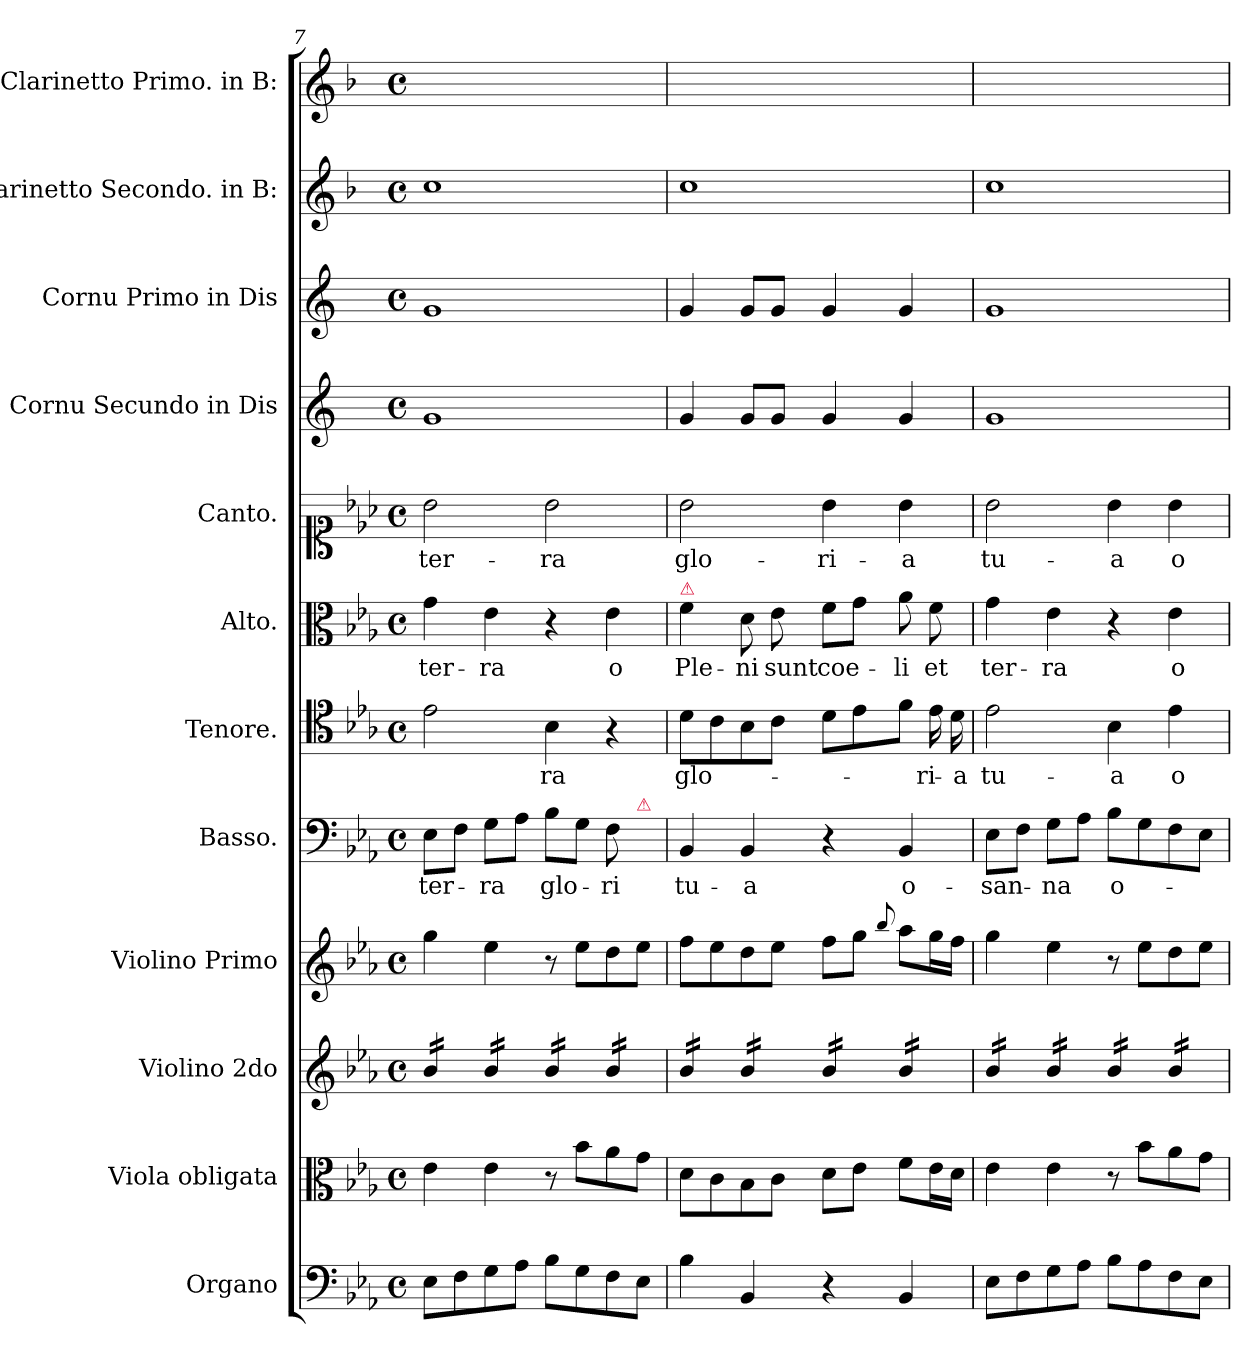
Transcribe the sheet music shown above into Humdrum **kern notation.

**kern	**kern	**kern	**kern	**kern	**text	**kern	**text	**kern	**text	**kern	**text	**kern	**kern	**kern	**kern
*part12	*part11	*part10	*part9	*part8	*part8	*part7	*part7	*part6	*part6	*part5	*part5	*part4	*part3	*part2	*part1
*staff12	*staff11	*staff10	*staff9	*staff8	*staff8	*staff7	*staff7	*staff6	*staff6	*staff5	*staff5	*staff4	*staff3	*staff2	*staff1
*I"Organo	*I"Viola obligata	*I"Violino 2do	*I"Violino Primo	*I"Basso.	*	*I"Tenore.	*	*I"Alto.	*	*I"Canto.	*	*I"Cornu Secundo in Dis	*I"Cornu Primo in Dis	*I"Clarinetto Secondo. in B:	*I"Clarinetto Primo. in B:
*I'Org.	*I'V-la	*	*I'V-no I	*I'B.	*	*I'T.	*	*I'A.	*	*I'C.	*	*I'C. II	*I'C. I	*I'Cl. II	*I'Cl. I
*clefF4	*clefC3	*clefG2	*clefG2	*clefF4	*	*clefC4	*	*clefC3	*	*clefC1	*	*clefG2	*clefG2	*clefG2	*clefG2
*	*	*	*	*	*	*	*	*	*	*	*	*ITrd5c9	*ITrd5c9	*ITrd1c2	*ITrd1c2
*k[b-e-a-]	*k[b-e-a-]	*k[b-e-a-]	*k[b-e-a-]	*k[b-e-a-]	*	*k[b-e-a-]	*	*k[b-e-a-]	*	*k[b-e-a-]	*	*k[b-e-a-]	*k[b-e-a-]	*k[b-e-a-]	*k[b-e-a-]
*E-:	*E-:	*E-:	*E-:	*E-:	*	*E-:	*	*E-:	*	*E-:	*	*E-:	*E-:	*E-:	*E-:
*M4/4	*M4/4	*M4/4	*M4/4	*M4/4	*	*M4/4	*	*M4/4	*	*M4/4	*	*M4/4	*M4/4	*M4/4	*M4/4
*met(c)	*met(c)	*met(c)	*met(c)	*met(c)	*	*met(c)	*	*met(c)	*	*met(c)	*	*met(c)	*met(c)	*met(c)	*met(c)
=7	=7	=7	=7	=7	=7	=7	=7	=7	=7	=7	=7	=7	=7	=7	=7
*	*	*tremolo	*	*	*	*	*	*	*	*	*	*	*	*	*
8E-\L	4e-\	16b-/LL	4gg\	8E-\L	ter-	2e-\	.	4g\	ter-	2b-\	ter-	1B-	1B-	1b-	1ryy
.	.	16b-/	.	.	.	.	.	.	.	.	.	.	.	.	.
8F\	.	16b-/	.	8F\J	.	.	.	.	.	.	.	.	.	.	.
.	.	16b-/JJ	.	.	.	.	.	.	.	.	.	.	.	.	.
8G\	4e-\	16b-/LL	4ee-\	8G\L	-ra	.	.	4e-\	-ra	.	.	.	.	.	.
.	.	16b-/	.	.	.	.	.	.	.	.	.	.	.	.	.
8A-\J	.	16b-/	.	8A-\J	.	.	.	.	.	.	.	.	.	.	.
.	.	16b-/JJ	.	.	.	.	.	.	.	.	.	.	.	.	.
8B-\L	8r	16b-/LL	8r	8B-\L	glo-	4B-\	-ra	4r	.	2b-\	-ra	.	.	.	.
.	.	16b-/	.	.	.	.	.	.	.	.	.	.	.	.	.
8G\	8b-\L	16b-/	8ee-\L	8G\J	.	.	.	.	.	.	.	.	.	.	.
.	.	16b-/JJ	.	.	.	.	.	.	.	.	.	.	.	.	.
8F\	8a-\	16b-/LL	8dd\	8F\	-ri	4r	.	4e-\	o	.	.	.	.	.	.
.	.	16b-/	.	.	.	.	.	.	.	.	.	.	.	.	.
!	!	!	!	!LO:TX:a:color=crimson:t=⚠	!	!	!	!	!	!	!	!	!	!	!
8E-\J	8g\J	16b-/	8ee-\J	8ryy	.	.	.	.	.	.	.	.	.	.	.
.	.	16b-/JJ	.	.	.	.	.	.	.	.	.	.	.	.	.
=8	=8	=8	=8	=8	=8	=8	=8	=8	=8	=8	=8	=8	=8	=8	=8
!	!	!	!	!	!	!	!	!LO:TX:a:color=crimson:t=⚠	!	!	!	!	!	!	!
4B-\	8d\L	16b-/LL	8ff\L	4BB-/	tu-	8d\L	glo-	4f\	Ple-	2b-\	glo-	4B-/	4B-/	1b-	1ryy
.	.	16b-/	.	.	.	.	.	.	.	.	.	.	.	.	.
.	8c\	16b-/	8ee-\	.	.	8c\	.	.	.	.	.	.	.	.	.
.	.	16b-/JJ	.	.	.	.	.	.	.	.	.	.	.	.	.
4BB-/	8B-\	16b-/LL	8dd\	4BB-/	-a	8B-\	.	8d\	-ni	.	.	8B-/L	8B-/L	.	.
.	.	16b-/	.	.	.	.	.	.	.	.	.	.	.	.	.
.	8c\J	16b-/	8ee-\J	.	.	8c\J	.	8e-\	sunt	.	.	8B-/J	8B-/J	.	.
.	.	16b-/JJ	.	.	.	.	.	.	.	.	.	.	.	.	.
4r	8d\L	16b-/LL	8ff\L	4r	.	8d\L	.	8f\L	coe-	4b-\	-ri-	4B-/	4B-/	.	.
.	.	16b-/	.	.	.	.	.	.	.	.	.	.	.	.	.
.	8e-\J	16b-/	8gg\J	.	.	8e-\	.	8g\J	.	.	.	.	.	.	.
.	.	16b-/JJ	.	.	.	.	.	.	.	.	.	.	.	.	.
.	.	.	8qqbb-/	.	.	.	.	.	.	.	.	.	.	.	.
4BB-/	8f\L	16b-/LL	8aa-\L	4BB-/	o-	8f\J	.	8a-\	-li	4b-\	-a	4B-/	4B-/	.	.
.	.	16b-/	.	.	.	.	.	.	.	.	.	.	.	.	.
.	16e-\L	16b-/	16gg\L	.	.	16e-\	-ri-	8f\	et	.	.	.	.	.	.
.	16d\JJ	16b-/JJ	16ff\JJ	.	.	16d\	-a	.	.	.	.	.	.	.	.
=9	=9	=9	=9	=9	=9	=9	=9	=9	=9	=9	=9	=9	=9	=9	=9
8E-\L	4e-\	16b-/LL	4gg\	8E-\L	-san-	2e-\	tu-	4g\	ter-	2b-\	tu-	1B-	1B-	1b-	1ryy
.	.	16b-/	.	.	.	.	.	.	.	.	.	.	.	.	.
8F\	.	16b-/	.	8F\J	.	.	.	.	.	.	.	.	.	.	.
.	.	16b-/JJ	.	.	.	.	.	.	.	.	.	.	.	.	.
8G\	4e-\	16b-/LL	4ee-\	8G\L	-na	.	.	4e-\	-ra	.	.	.	.	.	.
.	.	16b-/	.	.	.	.	.	.	.	.	.	.	.	.	.
8A-\J	.	16b-/	.	8A-\J	.	.	.	.	.	.	.	.	.	.	.
.	.	16b-/JJ	.	.	.	.	.	.	.	.	.	.	.	.	.
8B-\L	8r	16b-/LL	8r	8B-\L	o-	4B-\	-a	4r	.	4b-\	-a	.	.	.	.
.	.	16b-/	.	.	.	.	.	.	.	.	.	.	.	.	.
8A-\	8b-\L	16b-/	8ee-\L	8G\	.	.	.	.	.	.	.	.	.	.	.
.	.	16b-/JJ	.	.	.	.	.	.	.	.	.	.	.	.	.
8F\	8a-\	16b-/LL	8dd\	8F\	.	4e-\	o-	4e-\	o-	4b-\	o-	.	.	.	.
.	.	16b-/	.	.	.	.	.	.	.	.	.	.	.	.	.
8E-\J	8g\J	16b-/	8ee-\J	8E-\J	.	.	.	.	.	.	.	.	.	.	.
.	.	16b-/JJ	.	.	.	.	.	.	.	.	.	.	.	.	.
*	*	*Xtremolo	*	*	*	*	*	*	*	*	*	*	*	*	*
=	=	=	=	=	=	=	=	=	=	=	=	=	=	=	=
*-	*-	*-	*-	*-	*-	*-	*-	*-	*-	*-	*-	*-	*-	*-	*-
